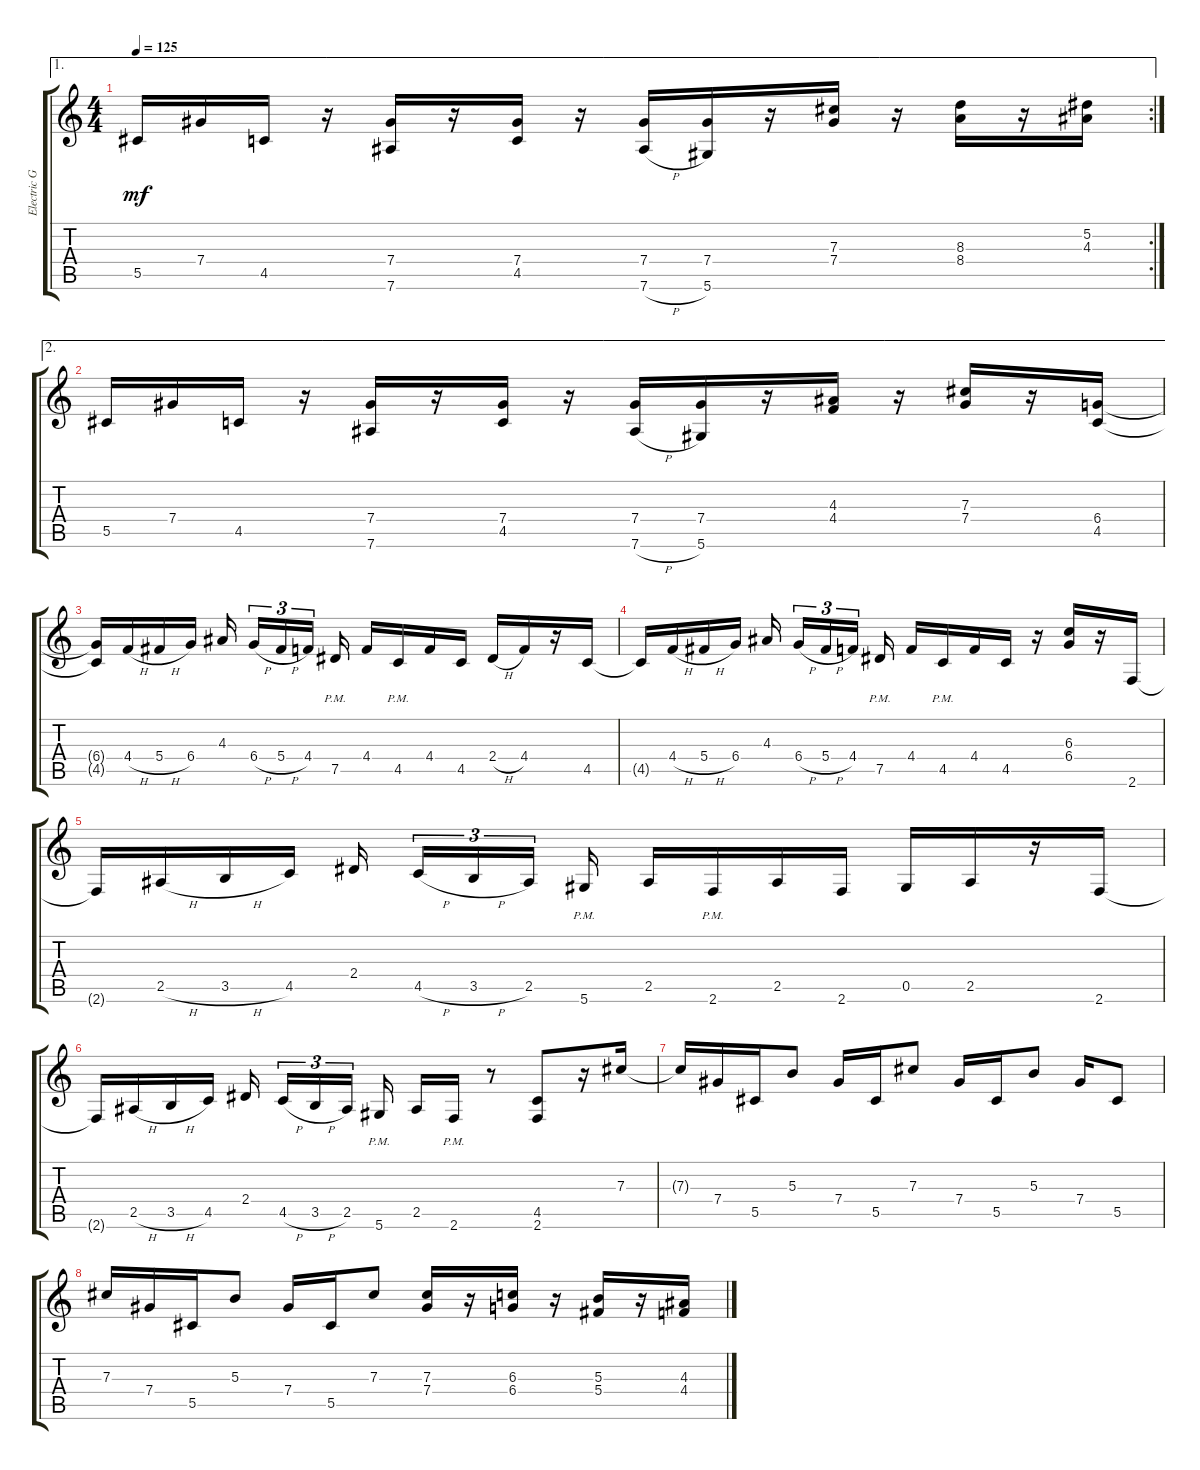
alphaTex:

\track ("Electric Guitar" "Electric G") {instrument distortionguitar}
\staff {score tabs}
\tuning (Eb4 Bb3 Gb3 Db3 Ab2 Eb2) {hide}
\ae 1
\rc 2
\ts (4 4)
\tempo 125
\clef g2
\ks c
5.5.16{dy mf} 7.4.16 4.5.16 r.16 (7.4 7.6).16 r.16 (7.4 4.5).16 r.16 (7.4 7.6{h}).16 (7.4 5.6).16 r.16 (7.3 7.4).16 r.16 (8.3 8.4).16 r.16 (5.2 4.3).16 |
\ae 2
5.5.16 7.4.16 4.5.16 r.16 (7.4 7.6).16 r.16 (7.4 4.5).16 r.16 (7.4 7.6{h}).16 (7.4 5.6).16 r.16 (4.3 4.4).16 r.16 (7.3 7.4).16 r.16 (6.4 4.5).16 |
(6.4{t} 4.5{t}).16 4.4{h}.16 5.4{h}.16 6.4.16 4.3.16{beam splitsecondary} 6.4{h}.16{tu (3 2)} 5.4{h}.16{tu (3 2)} 4.4.16{tu (3 2) beam splitsecondary} 7.5{pm}.16 4.4.16 4.5{pm}.16 4.4.16 4.5.16 2.4{h}.16 4.4.16 r.16 4.5.16 |
4.5{t}.16 4.4{h}.16 5.4{h}.16 6.4.16 4.3.16{beam splitsecondary} 6.4{h}.16{tu (3 2)} 5.4{h}.16{tu (3 2)} 4.4.16{tu (3 2) beam splitsecondary} 7.5{pm}.16 4.4.16 4.5{pm}.16 4.4.16 4.5.16 r.16 (6.3 6.4).16 r.16 2.6.16 |
2.6{t}.16 2.5{h}.16 3.5{h}.16 4.5.16 2.4.16{beam splitsecondary} 4.5{h}.16{tu (3 2)} 3.5{h}.16{tu (3 2)} 2.5.16{tu (3 2) beam splitsecondary} 5.6{pm}.16 2.5.16 2.6{pm}.16 2.5.16 2.6.16 0.5.16 2.5.16 r.16 2.6.16 |
2.6{t}.16 2.5{h}.16 3.5{h}.16 4.5.16 2.4.16{beam splitsecondary} 4.5{h}.16{tu (3 2)} 3.5{h}.16{tu (3 2)} 2.5.16{tu (3 2) beam splitsecondary} 5.6{pm}.16 2.5.16 2.6{pm}.16 r.8 (4.5 2.6).8 r.16 7.3.16 |
7.3{t}.16 7.4.16 5.5.16 5.3.8 7.4.16 5.5.16 7.3.8 7.4.16 5.5.16 5.3.8 7.4.16 5.5.8 |
7.3.16 7.4.16 5.5.16 5.3.8 7.4.16 5.5.16 7.3.8 (7.3 7.4).16 r.16 (6.3 6.4).16 r.16 (5.3 5.4).16 r.16 (4.3 4.4).16
